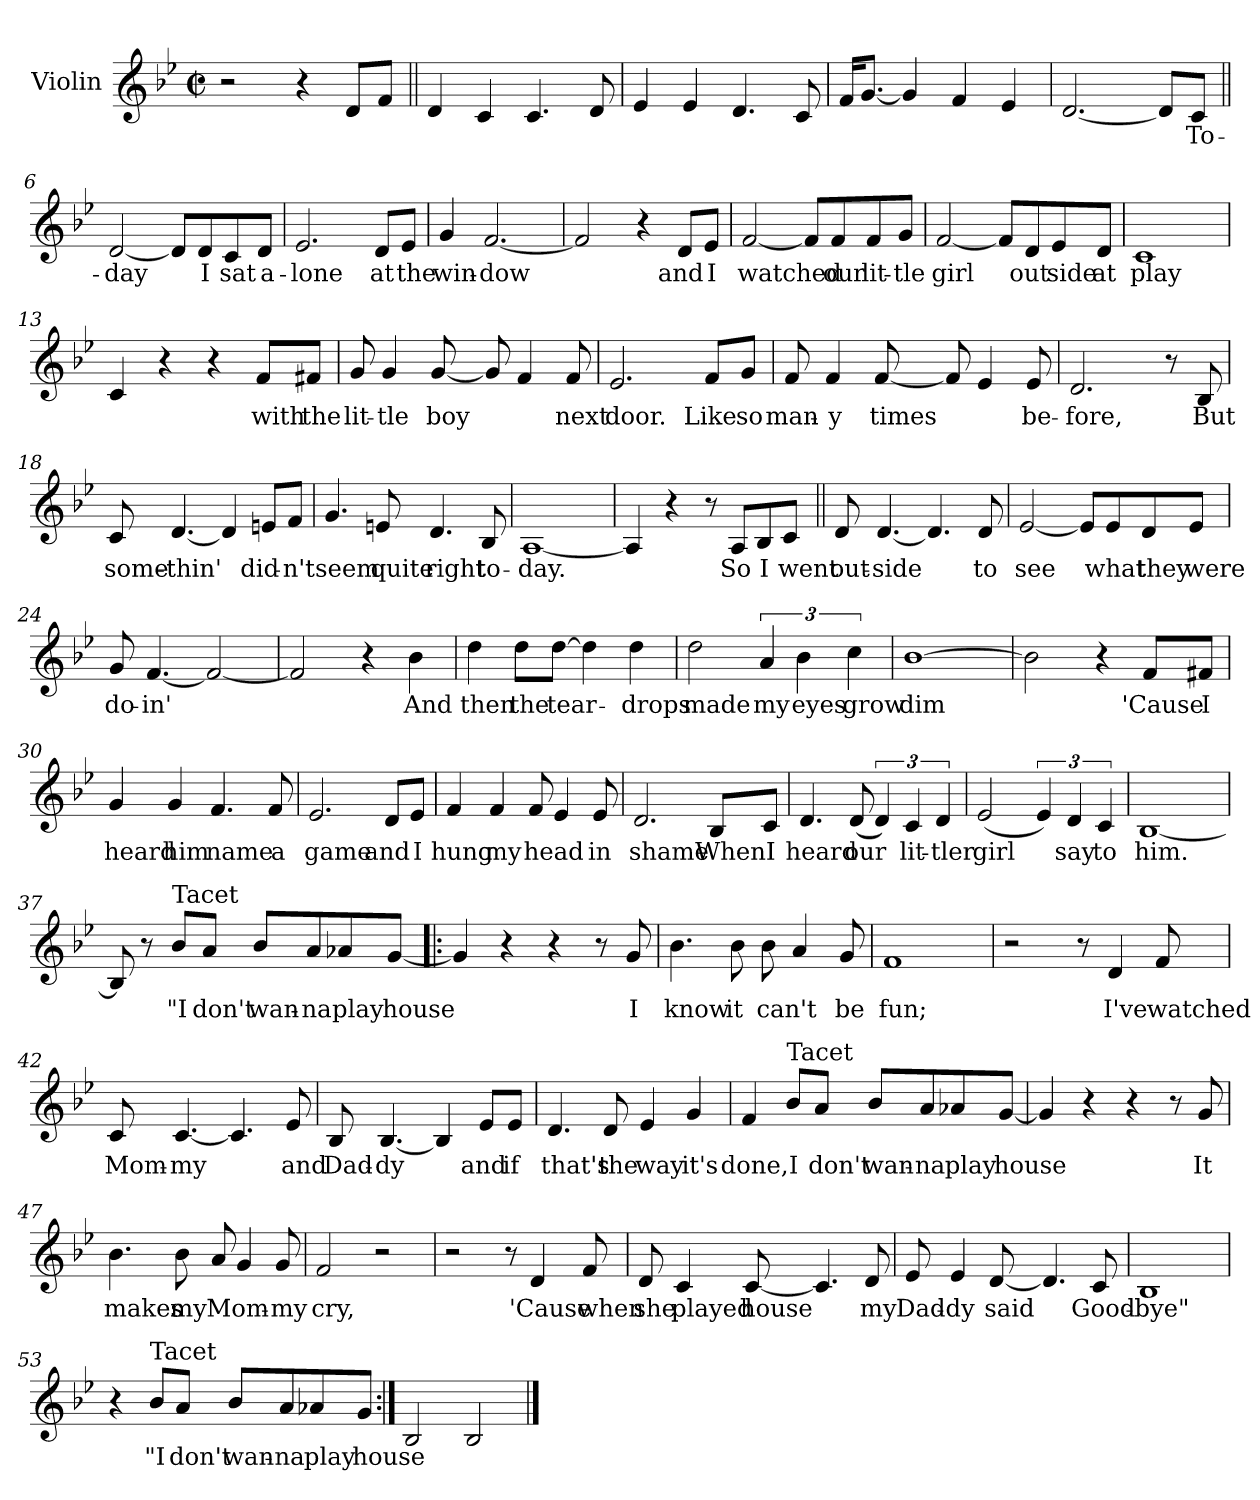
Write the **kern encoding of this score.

**kern	**text
*part1	*part1
*staff1	*staff1
*I"Violin	*
*I'Vln	*
*clefG2	*
*k[b-e-]	*
*B-:	*
*M2/2	*
*met(c|)	*
=1	=1
2r	.
4r	.
8d/L	.
8f/J	.
=2||	=2||
4d/	.
4c/	.
4.c/	.
8d/	.
=3	=3
4e-/	.
4e-/	.
4.d/	.
8c/	.
=4	=4
16f/KL	.
[8.g/J	.
4g/]	.
4f/	.
4e-/	.
=5	=5
[2.d/	.
8d/L]	.
8c/J	To-
=6||	=6||
[2d/	-day
8d/L]	.
8d/	I
8c/	sat
8d/J	a-
!!LO:LB:g=z
=7	=7
2.e-/	-lone
8d/L	at
8e-/J	the
=8	=8
4g/	win-
[2.f/	-dow
=9	=9
2f/]	.
4r	.
8d/L	and
8e-/J	I
=10	=10
[2f/	watched
8f/L]	.
8f/	our
8f/	lit-
8g/J	-tle
=11	=11
[2f/	girl
8f/L]	.
8d/	out
8e-/	side
8d/J	at
=12	=12
1c	play
!!LO:LB:g=z
=13	=13
4c/	.
4r	.
4r	.
8f/L	with
8f#X/J	the
=14	=14
8g/	lit-
4g/	-tle
[8g/	boy
8g/]	.
4f/	.
8f/	next
=15	=15
2.e-/	door.
8f/L	Like
8g/J	so
=16	=16
8f/	man-
4f/	-y
[8f/	times
8f/]	.
4e-/	.
8e-/	be-
=17	=17
2.d/	-fore,
8r	.
8B-/	But
!!LO:LB:g=z
=18	=18
8c/	some-
[4.d/	-thin'
4d/]	.
8en/L	did-
8f/J	-n't
=19	=19
4.g/	seem
8en/	quite
4.d/	right
8B-/	to-
=20	=20
[1A	-day.
=21	=21
4A/]	.
4r	.
8r	.
8A/L	So
8B-/	I
8c/J	went
=22||	=22||
8d/	out-
[4.d/	-side
4.d/]	.
8d/	to
=23	=23
[2e-/	see
8e-/L]	.
8e-/	what
8d/	they
8e-/J	were
!!LO:LB:g=z
=24	=24
8g/	do-
[4.f/	-in'
2f/_	.
=25	=25
2f/]	.
4r	.
4b-\	And
=26	=26
4dd\	then
8dd\L	the
[8dd\J	tear-
4dd\]	.
4dd\	-drops
=27	=27
2dd\	made
6a/	my
6b-\	eyes
6cc\	grow
=28	=28
[1b-	dim
=29	=29
2b-\]	.
4r	.
8f/L	'Cause
8f#X/J	I
=30	=30
4g/	heard
4g/	him
4.f/	name
8f/	a
!!LO:LB:g=z
=31	=31
2.e-/	game
8d/L	and
8e-/J	I
=32	=32
4f/	hung
4f/	my
8f/	head
4e-/	.
8e-/	in
=33	=33
2.d/	shame
8B-/L	When
8c/J	I
=34	=34
4.d/	heard
(8d/	our
6d/)	.
6c/	lit-
6d/	-tler
=35	=35
(2e-/	girl
6e-/)	.
6d/	say
6c/	to
=36	=36
[1B-	him.
!!LO:LB:g=z
=37	=37
8B-/]	.
8r	.
!LO:TX:a:t=Tacet	!
8b-/L	"I
8a/J	don't
8b-/L	wan-
8a/	-na
8a-X/	play
[8g/J	house
=38!|:	=38!|:
4g/]	.
4r	.
4r	.
8r	.
8g/	I
=39	=39
4.b-\	know
8b-\	it
8b-\	can't
4a/	.
8g/	be
=40	=40
1f	fun;
=41	=41
2r	.
8r	.
4d/	I've
8f/	watched
=42	=42
8c/	Mom-
[4.c/	-my
4.c/]	.
8e-/	and
!!LO:LB:g=z
=43	=43
8B-/	Dad-
[4.B-/	-dy
4B-/]	.
8e-/L	and
8e-/J	if
=44	=44
4.d/	that's
8d/	the
4e-/	way
4g/	it's
=45	=45
4f/	done,
!LO:TX:a:t=Tacet	!
8b-/L	I
8a/J	don't
8b-/L	wan-
8a/	-na
8a-X/	play
[8g/J	house
=46	=46
4g/]	.
4r	.
4r	.
8r	.
8g/	It
=47	=47
4.b-\	makes
8b-\	my
8a/	Mom-
4g/	.
8g/	-my
=48	=48
2f/	cry,
2r	.
!!LO:LB:g=z
=49	=49
2r	.
8r	.
4d/	'Cause
8f/	when
=50	=50
8d/	she
4c/	played
[8c/	house
4.c/]	.
8d/	my
=51	=51
8e-/	Dad-
4e-/	-dy
[8d/	said
4.d/]	.
8c/	Good-
=52	=52
1B-	-bye"
=53	=53
4r	.
!LO:TX:a:t=Tacet	!
8b-/L	"I
8a/J	don't
8b-/L	wan-
8a/	-na
8a-X/	play
8g/J	house
=54:|!	=54:|!
2B-/	.
2B-/	.
==	==
*-	*-
